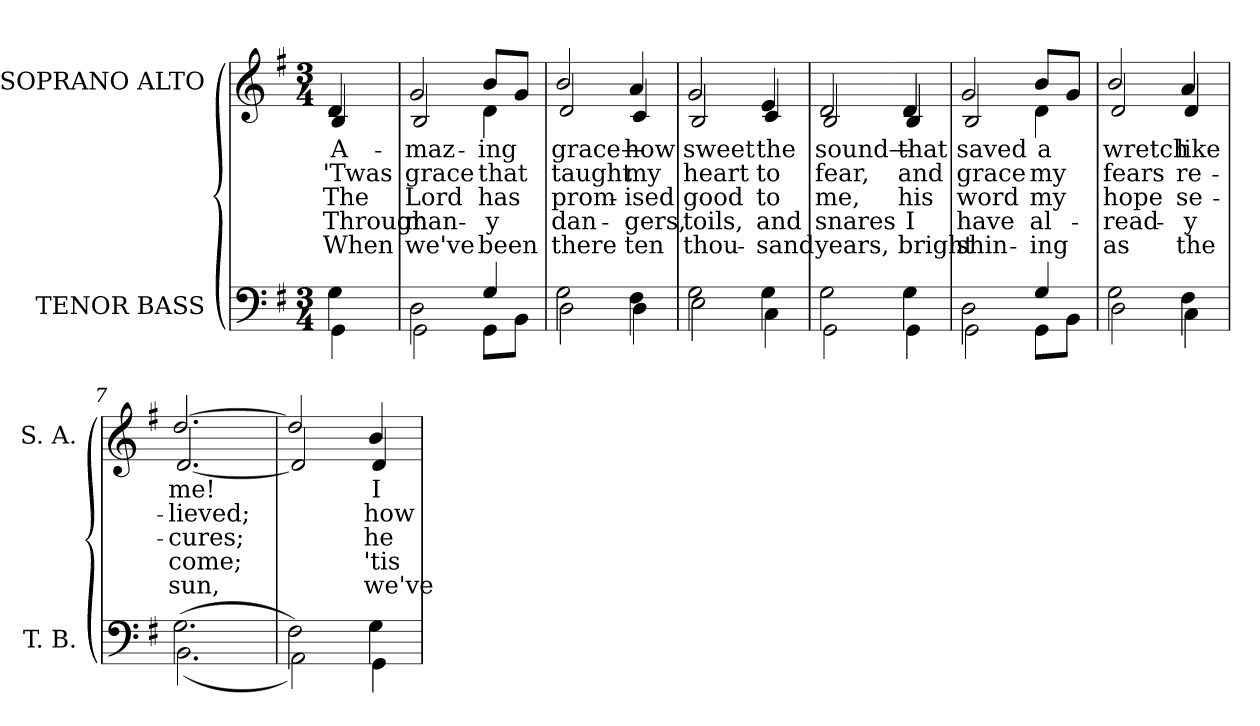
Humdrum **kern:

**kern	**kern	**text	**text	**text	**text	**text
*part2	*part1	*part1	*part1	*part1	*part1	*part1
*staff2	*staff1	*staff1	*staff1	*staff1	*staff1	*staff1
*I"TENOR BASS	*I"SOPRANO ALTO	*	*	*	*	*
*I'T. B.	*I'S. A.	*	*	*	*	*
!!LO:PB:g=z
*clefF4	*clefG2	*	*	*	*	*
*k[f#]	*k[f#]	*	*	*	*	*
*G:	*G:	*	*	*	*	*
*M3/4	*M3/4	*	*	*	*	*
=	=	=	=	=	=	=
*^	*	*	*	*	*	*
!	!	!LO:TX:b:cj:t=2	!	!	!	!	!
!	!	!LO:TX:b:cj:t=1	!	!	!	!	!
!	!	!LO:TX:b:cj:t=3	!	!	!	!	!
!	!	!LO:TX:b:cj:t=4	!	!	!	!	!
!	!	!LO:TX:b:cj:t=5	!	!	!	!	!
!	!	!	!LO:LY:b:color=#000000	!LO:LY:b:color=#000000	!LO:LY:b:color=#000000	!LO:LY:b:color=#000000	!LO:LY:b:color=#000000
*	*	*^	*	*	*	*	*
4Gi\	4GGi\	4di/	4Bi/	A-	'Twas	The	Through	When
=	=	=	=	=	=	=	=	=
!	!	!	!	!LO:LY:b:color=#000000	!LO:LY:b:color=#000000	!LO:LY:b:color=#000000	!LO:LY:b:color=#000000	!LO:LY:b:color=#000000
2Di\	2GGi\	2gi/	2Bi/	-maz-	grace	Lord	man-	we've
!	!	!	!	!LO:LY:b:color=#000000	!LO:LY:b:color=#000000	!LO:LY:b:color=#000000	!LO:LY:b:color=#000000	!LO:LY:b:color=#000000
4Gi/	8GGi\L	8bi/L	4di\	-ing	that	has	-y	been
.	8BBi\J	8gi/J	.	.	.	.	.	.
=1	=1	=1	=1	=1	=1	=1	=1	=1
!	!	!	!	!LO:LY:b:color=#000000	!LO:LY:b:color=#000000	!LO:LY:b:color=#000000	!LO:LY:b:color=#000000	!LO:LY:b:color=#000000
2Gi\	2Di\	2bi/	2di/	grace—	taught	prom-	dan-	there
!	!	!	!	!LO:LY:b:color=#000000	!LO:LY:b:color=#000000	!LO:LY:b:color=#000000	!LO:LY:b:color=#000000	!LO:LY:b:color=#000000
4F#i\	4Di\	4ai/	4ci/	how	my	-ised	-gers,	ten
=2	=2	=2	=2	=2	=2	=2	=2	=2
!	!	!	!	!LO:LY:b:color=#000000	!LO:LY:b:color=#000000	!LO:LY:b:color=#000000	!LO:LY:b:color=#000000	!LO:LY:b:color=#000000
2Gi\	2Ei\	2gi/	2Bi/	sweet	heart	good	toils,	thou-
!	!	!	!	!LO:LY:b:color=#000000	!LO:LY:b:color=#000000	!LO:LY:b:color=#000000	!LO:LY:b:color=#000000	!LO:LY:b:color=#000000
4Gi\	4Ci\	4ei/	4ci/	the	to	to	and	-sand
=3	=3	=3	=3	=3	=3	=3	=3	=3
!	!	!	!	!LO:LY:b:color=#000000	!LO:LY:b:color=#000000	!LO:LY:b:color=#000000	!LO:LY:b:color=#000000	!LO:LY:b:color=#000000
2Gi\	2GGi\	2di/	2Bi/	sound—	fear,	me,	snares	years,
=4-	=4-	=4-	=4-	=4-	=4-	=4-	=4-	=4-
!	!	!	!	!LO:LY:b:color=#000000	!LO:LY:b:color=#000000	!LO:LY:b:color=#000000	!LO:LY:b:color=#000000	!LO:LY:b:color=#000000
4Gi\	4GGi\	4di/	4Bi/	that	and	his	I	bright
!!LO:LB:g=z	!!
=5	=5	=5	=5	=5	=5	=5	=5	=5
!	!	!	!	!LO:LY:b:color=#000000	!LO:LY:b:color=#000000	!LO:LY:b:color=#000000	!LO:LY:b:color=#000000	!LO:LY:b:color=#000000
2Di\	2GGi\	2gi/	2Bi/	saved	grace	word	have	shin-
!	!	!	!	!LO:LY:b:color=#000000	!LO:LY:b:color=#000000	!LO:LY:b:color=#000000	!LO:LY:b:color=#000000	!LO:LY:b:color=#000000
4Gi/	8GGi\L	8bi/L	4di\	a	my	my	al-	-ing
.	8BBi\J	8gi/J	.	.	.	.	.	.
=6	=6	=6	=6	=6	=6	=6	=6	=6
!	!	!	!	!LO:LY:b:color=#000000	!LO:LY:b:color=#000000	!LO:LY:b:color=#000000	!LO:LY:b:color=#000000	!LO:LY:b:color=#000000
2Gi\	2Di\	2bi/	2di/	wretch	fears	hope	-read-	as
!	!	!	!	!LO:LY:b:color=#000000	!LO:LY:b:color=#000000	!LO:LY:b:color=#000000	!LO:LY:b:color=#000000	!LO:LY:b:color=#000000
4F#i\	4Ci\	4ai/	4di/	like	re-	se-	-y	the
=7	=7	=7	=7	=7	=7	=7	=7	=7
!	!	!	!	!LO:LY:b:color=#000000	!LO:LY:b:color=#000000	!LO:LY:b:color=#000000	!LO:LY:b:color=#000000	!LO:LY:b:color=#000000
(2.Gi\	(2.BBi\	[2.ddi/	[2.di/	me!	-lieved;	-cures;	come;	sun,
=8	=8	=8	=8	=8	=8	=8	=8	=8
2F#i\)	2AAi\)	2ddi/]	2di/]	.	.	.	.	.
!	!	!	!	!LO:LY:b:color=#000000	!LO:LY:b:color=#000000	!LO:LY:b:color=#000000	!LO:LY:b:color=#000000	!LO:LY:b:color=#000000
4Gi\	4GGi\	4bi/	4di/	I	how	he	'tis	we've
*v	*v	*	*	*	*	*	*	*
*	*v	*v	*	*	*	*	*
=	=	=	=	=	=	=
*-	*-	*-	*-	*-	*-	*-
